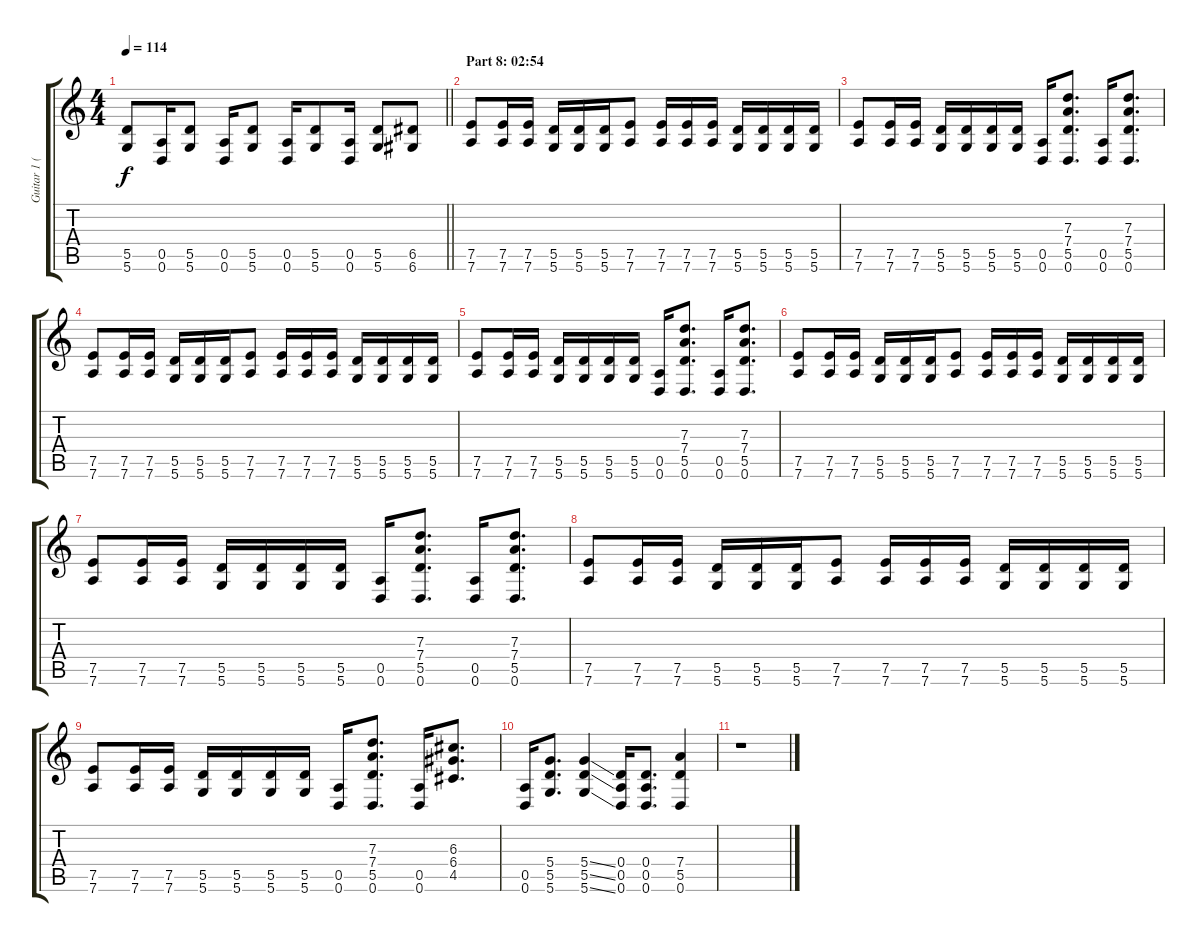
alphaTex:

\track ("Guitar 1 (Distortion)" "Guitar 1 (") {instrument distortionguitar}
\staff {score tabs}
\tuning (E4 B3 G3 D3 A2 D2) {hide}
\ts (4 4)
\tempo 114
\clef g2
\barLineRight lightlight
\ks c
(5.5 5.6).8{dy f} (0.5 0.6).16 (5.5 5.6).8 (0.5 0.6).16 (5.5 5.6).8 (0.5 0.6).16 (5.5 5.6).8 (0.5 0.6).16 (5.5 5.6).8 (6.5 6.6).8 |
\section ("" "Part 8: 02:54")
(7.5 7.6).8 (7.5 7.6).16 (7.5 7.6).16 (5.5 5.6).16 (5.5 5.6).16 (5.5 5.6).16 (7.5 7.6).8 (7.5 7.6).16 (7.5 7.6).16 (7.5 7.6).16 (5.5 5.6).16 (5.5 5.6).16 (5.5 5.6).16 (5.5 5.6).16 |
(7.5 7.6).8 (7.5 7.6).16 (7.5 7.6).16 (5.5 5.6).16 (5.5 5.6).16 (5.5 5.6).16 (5.5 5.6).16 (0.5 0.6).16 (7.3 7.4 5.5 0.6).8{d} (0.5 0.6).16 (7.3 7.4 5.5 0.6).8{d} |
(7.5 7.6).8 (7.5 7.6).16 (7.5 7.6).16 (5.5 5.6).16 (5.5 5.6).16 (5.5 5.6).16 (7.5 7.6).8 (7.5 7.6).16 (7.5 7.6).16 (7.5 7.6).16 (5.5 5.6).16 (5.5 5.6).16 (5.5 5.6).16 (5.5 5.6).16 |
(7.5 7.6).8 (7.5 7.6).16 (7.5 7.6).16 (5.5 5.6).16 (5.5 5.6).16 (5.5 5.6).16 (5.5 5.6).16 (0.5 0.6).16 (7.3 7.4 5.5 0.6).8{d} (0.5 0.6).16 (7.3 7.4 5.5 0.6).8{d} |
(7.5 7.6).8 (7.5 7.6).16 (7.5 7.6).16 (5.5 5.6).16 (5.5 5.6).16 (5.5 5.6).16 (7.5 7.6).8 (7.5 7.6).16 (7.5 7.6).16 (7.5 7.6).16 (5.5 5.6).16 (5.5 5.6).16 (5.5 5.6).16 (5.5 5.6).16 |
(7.5 7.6).8 (7.5 7.6).16 (7.5 7.6).16 (5.5 5.6).16 (5.5 5.6).16 (5.5 5.6).16 (5.5 5.6).16 (0.5 0.6).16 (7.3 7.4 5.5 0.6).8{d} (0.5 0.6).16 (7.3 7.4 5.5 0.6).8{d} |
(7.5 7.6).8 (7.5 7.6).16 (7.5 7.6).16 (5.5 5.6).16 (5.5 5.6).16 (5.5 5.6).16 (7.5 7.6).8 (7.5 7.6).16 (7.5 7.6).16 (7.5 7.6).16 (5.5 5.6).16 (5.5 5.6).16 (5.5 5.6).16 (5.5 5.6).16 |
(7.5 7.6).8 (7.5 7.6).16 (7.5 7.6).16 (5.5 5.6).16 (5.5 5.6).16 (5.5 5.6).16 (5.5 5.6).16 (0.5 0.6).16 (7.3 7.4 5.5 0.6).8{d} (0.5 0.6).16 (6.3 6.4 4.5).8{d} |
(0.5 0.6).16 (5.4 5.5 5.6).8{d} (5.4{ss} 5.5{ss} 5.6{ss}).4 (0.4 0.5 0.6).16 (0.4 0.5 0.6).8{d} (7.4 5.5 0.6).4 |
r.1
